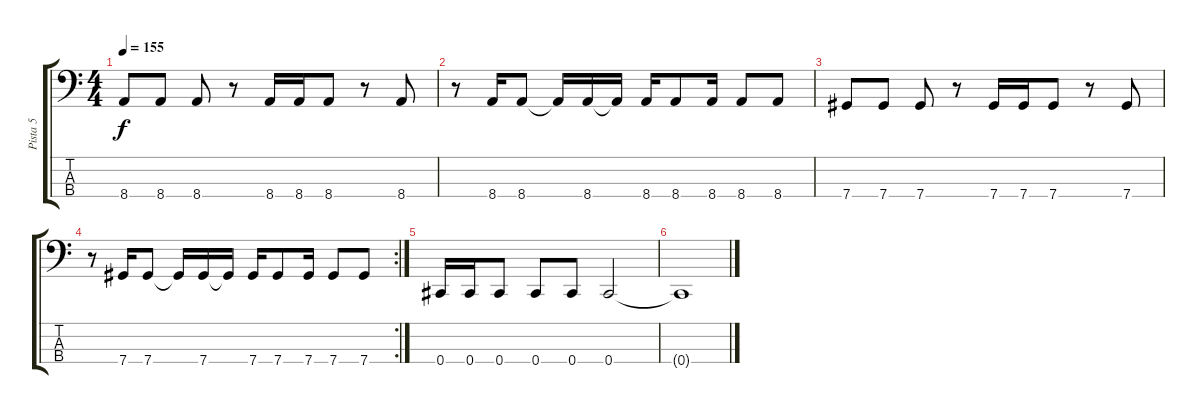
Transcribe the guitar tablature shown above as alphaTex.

\track ("Pista 5" "Pista 5") {instrument electricbassfinger}
\staff {score tabs}
\tuning (Gb2 Db2 Ab1 Db1) {hide}
\ts (4 4)
\tempo 155
\clef f4
\ks c
8.4.8{dy f} 8.4.8 8.4.8 r.8 8.4.16 8.4.16 8.4.8 r.8 8.4.8 |
r.8 8.4.16 8.4.8 8.4{t}.16 8.4.16 8.4{t}.16 8.4.16 8.4.8 8.4.16 8.4.8 8.4.8 |
7.4.8 7.4.8 7.4.8 r.8 7.4.16 7.4.16 7.4.8 r.8 7.4.8 |
\rc 2
r.8 7.4.16 7.4.8 7.4{t}.16 7.4.16 7.4{t}.16 7.4.16 7.4.8 7.4.16 7.4.8 7.4.8 |
0.4.16 0.4.16 0.4.8 0.4.8 0.4.8 0.4.2 |
0.4{t}.1
